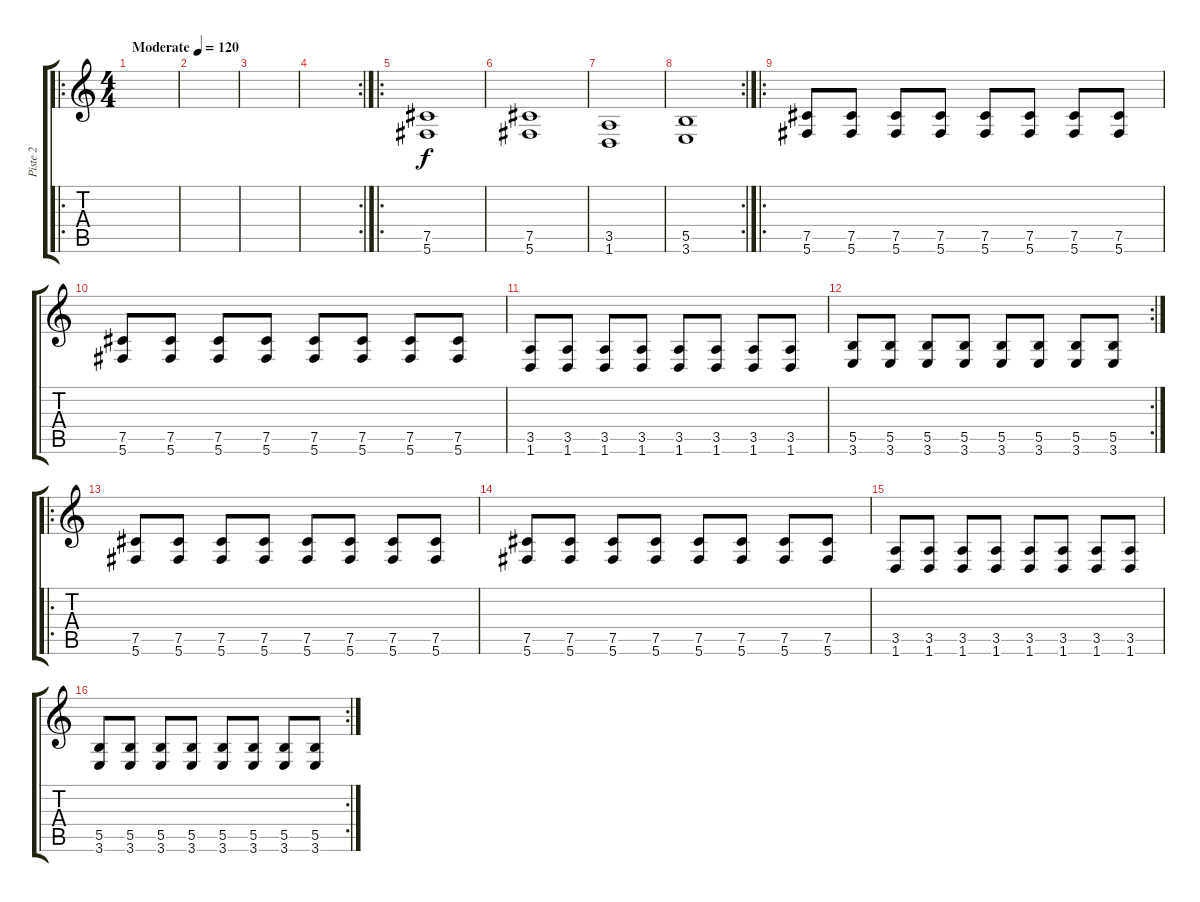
\track ("Piste 2" "Piste 2") {instrument electricguitarjazz}
\staff {score tabs}
\tuning (Db4 Ab3 E3 B2 Gb2 Db2) {hide}
\ro
\ts (4 4)
\tempo (120 "Moderate")
\clef g2
\ks c
|
|
|
\rc 2
|
\ro
(7.5 5.6).1 |
(7.5 5.6).1 |
(3.5 1.6).1 |
\rc 2
(5.5 3.6).1 |
\ro
(7.5 5.6).8 (7.5 5.6).8 (7.5 5.6).8 (7.5 5.6).8 (7.5 5.6).8 (7.5 5.6).8 (7.5 5.6).8 (7.5 5.6).8 |
(7.5 5.6).8 (7.5 5.6).8 (7.5 5.6).8 (7.5 5.6).8 (7.5 5.6).8 (7.5 5.6).8 (7.5 5.6).8 (7.5 5.6).8 |
(3.5 1.6).8 (3.5 1.6).8 (3.5 1.6).8 (3.5 1.6).8 (3.5 1.6).8 (3.5 1.6).8 (3.5 1.6).8 (3.5 1.6).8 |
\rc 2
(5.5 3.6).8 (5.5 3.6).8 (5.5 3.6).8 (5.5 3.6).8 (5.5 3.6).8 (5.5 3.6).8 (5.5 3.6).8 (5.5 3.6).8 |
\ro
(7.5 5.6).8 (7.5 5.6).8 (7.5 5.6).8 (7.5 5.6).8 (7.5 5.6).8 (7.5 5.6).8 (7.5 5.6).8 (7.5 5.6).8 |
(7.5 5.6).8 (7.5 5.6).8 (7.5 5.6).8 (7.5 5.6).8 (7.5 5.6).8 (7.5 5.6).8 (7.5 5.6).8 (7.5 5.6).8 |
(3.5 1.6).8 (3.5 1.6).8 (3.5 1.6).8 (3.5 1.6).8 (3.5 1.6).8 (3.5 1.6).8 (3.5 1.6).8 (3.5 1.6).8 |
\rc 2
(5.5 3.6).8 (5.5 3.6).8 (5.5 3.6).8 (5.5 3.6).8 (5.5 3.6).8 (5.5 3.6).8 (5.5 3.6).8 (5.5 3.6).8
